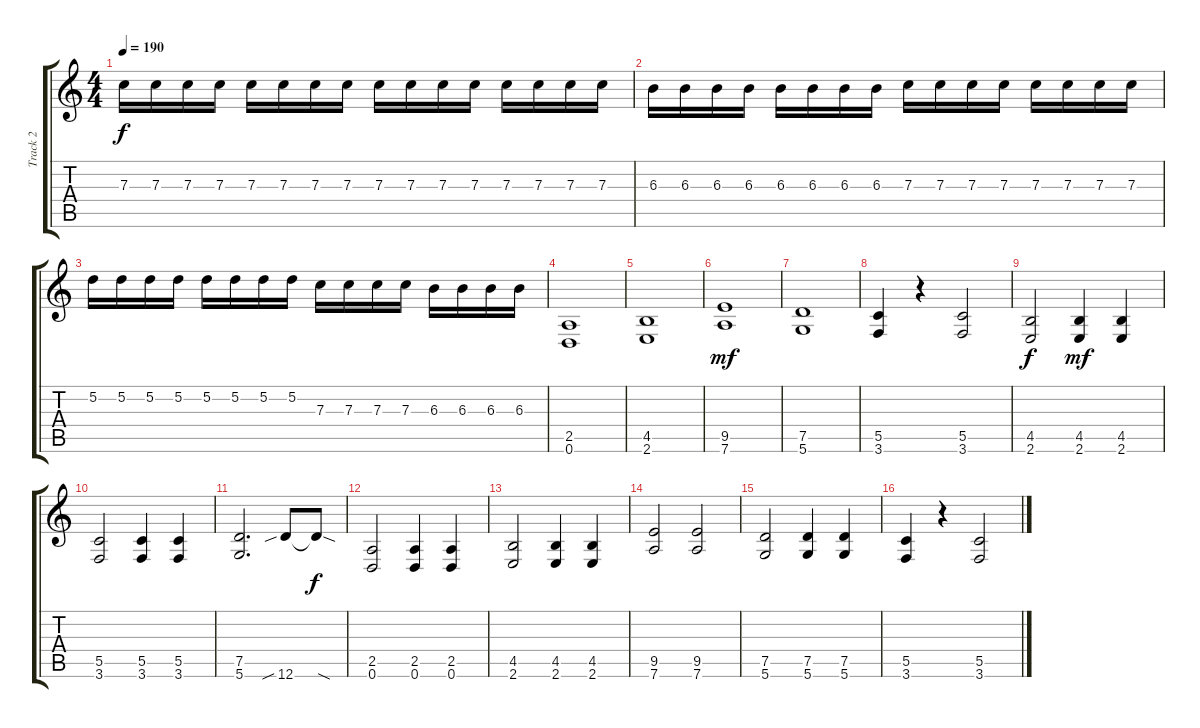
\track ("Track 2" "Track 2") {instrument distortionguitar}
\staff {score tabs}
\tuning (D4 A3 F3 C3 G2 D2) {hide}
\ts (4 4)
\tempo 190
\clef g2
\ks c
7.3.16{dy f} 7.3.16 7.3.16 7.3.16 7.3.16 7.3.16 7.3.16 7.3.16 7.3.16 7.3.16 7.3.16 7.3.16 7.3.16 7.3.16 7.3.16 7.3.16 |
6.3.16 6.3.16 6.3.16 6.3.16 6.3.16 6.3.16 6.3.16 6.3.16 7.3.16 7.3.16 7.3.16 7.3.16 7.3.16 7.3.16 7.3.16 7.3.16 |
5.2.16 5.2.16 5.2.16 5.2.16 5.2.16 5.2.16 5.2.16 5.2.16 7.3.16 7.3.16 7.3.16 7.3.16 6.3.16 6.3.16 6.3.16 6.3.16 |
(2.5 0.6).1 |
(4.5 2.6).1 |
(9.5 7.6).1{dy mf} |
(7.5 5.6).1 |
(5.5 3.6).4 r.4 (5.5 3.6).2 |
(4.5 2.6).2{dy f} (4.5 2.6).4{dy mf} (4.5 2.6).4 |
(5.5 3.6).2 (5.5 3.6).4 (5.5 3.6).4 |
(7.5 5.6).2{d} 12.6{sib}.8 12.6{sod t}.8{dy f} |
(2.5 0.6).2 (2.5 0.6).4 (2.5 0.6).4 |
(4.5 2.6).2 (4.5 2.6).4 (4.5 2.6).4 |
(9.5 7.6).2 (9.5 7.6).2 |
(7.5 5.6).2 (7.5 5.6).4 (7.5 5.6).4 |
(5.5 3.6).4 r.4 (5.5 3.6).2
